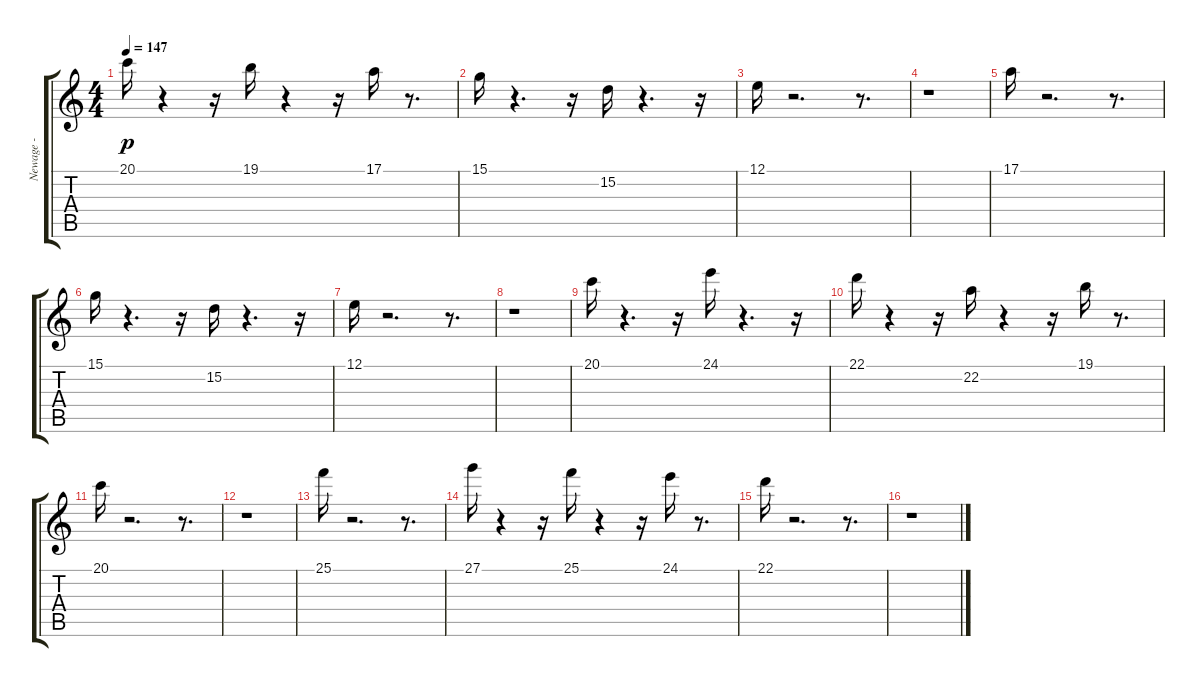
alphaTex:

\track ("Newage - " "Newage - ") {instrument pad1newage}
\staff {score tabs}
\tuning (E4 B3 G3 D3 A2 E2) {hide}
\ts (4 4)
\tempo 147
\clef g2
\ks c
20.1.16{dy p instrument pad1newage} r.4 r.16 19.1.16 r.4 r.16 17.1.16 r.8{d} |
15.1.16 r.4{d} r.16 15.2.16 r.4{d} r.16 |
12.1.16 r.2{d} r.8{d} |
r.1 |
17.1.16 r.2{d} r.8{d} |
15.1.16 r.4{d} r.16 15.2.16 r.4{d} r.16 |
12.1.16 r.2{d} r.8{d} |
r.1 |
20.1.16 r.4{d} r.16 24.1.16 r.4{d} r.16 |
22.1.16 r.4 r.16 22.2.16 r.4 r.16 19.1.16 r.8{d} |
20.1.16 r.2{d} r.8{d} |
r.1 |
25.1.16 r.2{d} r.8{d} |
27.1.16 r.4 r.16 25.1.16 r.4 r.16 24.1.16 r.8{d} |
22.1.16 r.2{d} r.8{d} |
r.1
